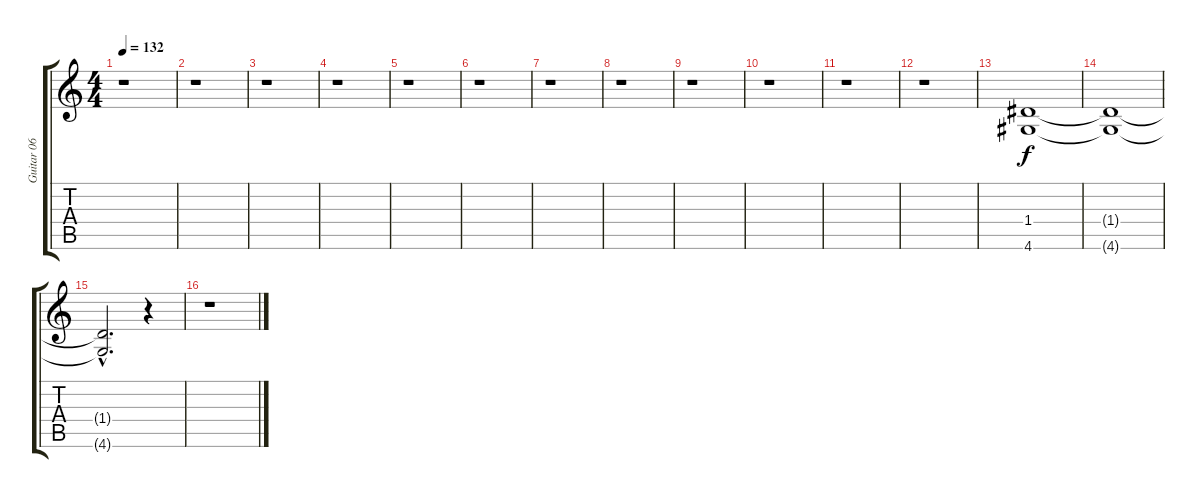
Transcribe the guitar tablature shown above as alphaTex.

\track ("Guitar 06" "Guitar 06") {instrument distortionguitar}
\staff {score tabs}
\tuning (E4 B3 G3 D3 A2 E2) {hide}
\ts (4 4)
\tempo 132
\clef g2
\ks c
r.1{dy f} |
r.1 |
r.1 |
r.1 |
r.1 |
r.1 |
r.1 |
r.1 |
r.1 |
r.1 |
r.1 |
r.1 |
(1.4 4.6).1 |
(1.4{t} 4.6{t}).1 |
(1.4{hac t} 4.6{hac t}).2{d} r.4 |
r.1
